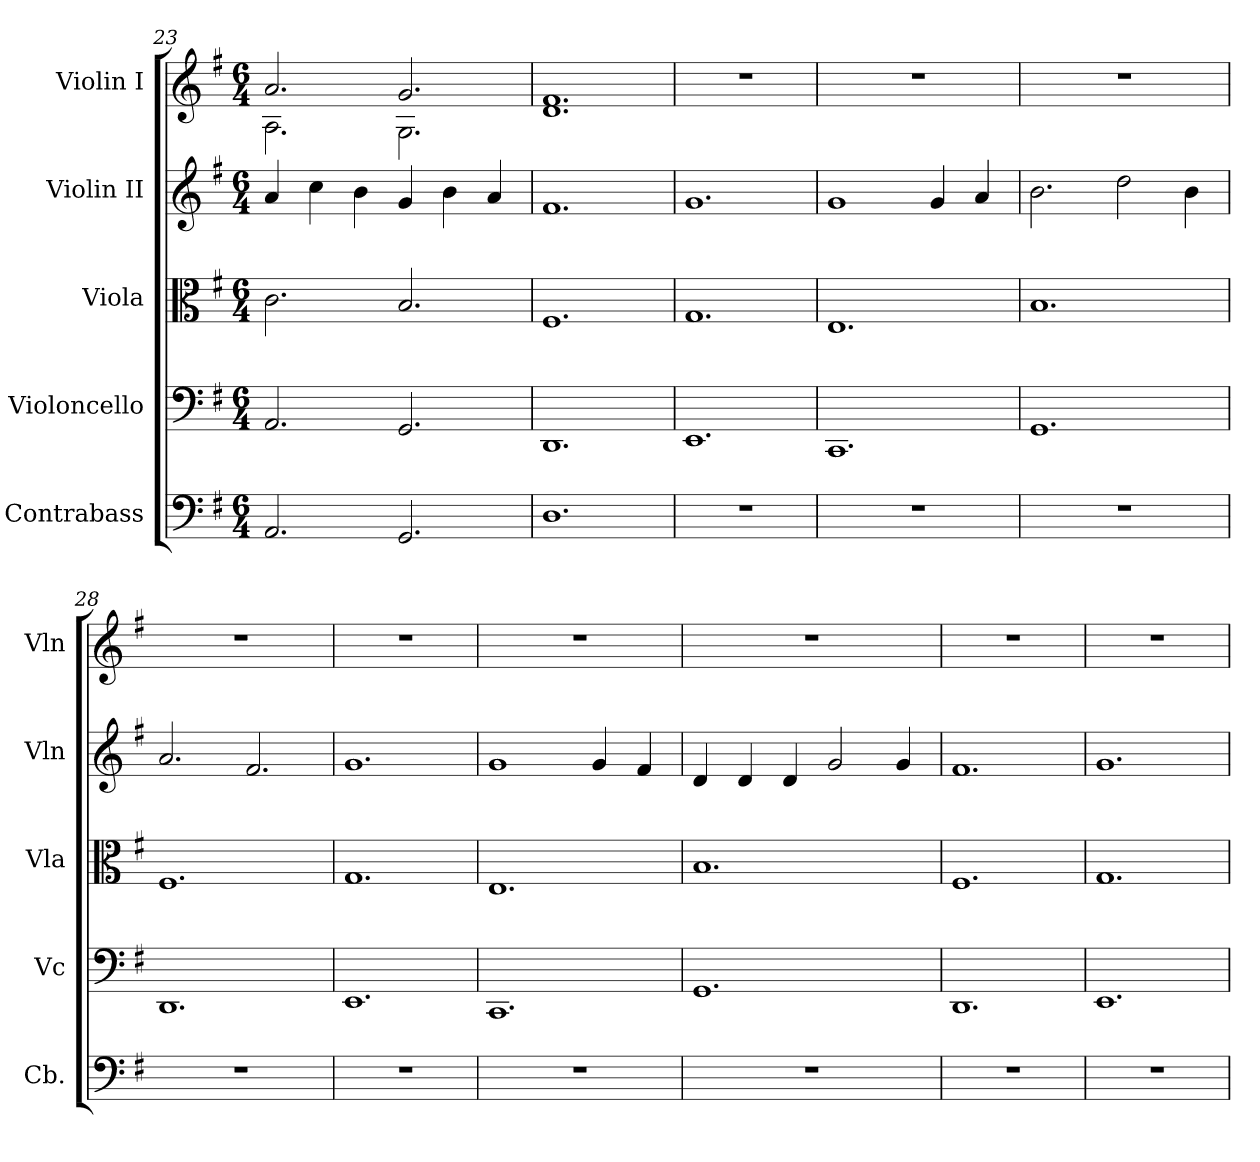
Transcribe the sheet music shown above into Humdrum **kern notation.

**kern	**kern	**kern	**kern	**kern
*part5	*part4	*part3	*part2	*part1
*staff5	*staff4	*staff3	*staff2	*staff1
*I"Contrabass	*I"Violoncello	*I"Viola	*I"Violin II	*I"Violin I
*I'Cb.	*I'Vc	*I'Vla	*I'Vln	*I'Vln
*clefF4	*clefF4	*clefC3	*clefG2	*clefG2
*ITrd7c12	*	*	*	*
*k[f#]	*k[f#]	*k[f#]	*k[f#]	*k[f#]
*M6/4	*M6/4	*M6/4	*M6/4	*M6/4
=23	=23	=23	=23	=23
*	*	*	*	*^
2.AAA/	2.AA/	2.c\	4a/	2.a/	2.A\
.	.	.	4cc\	.	.
.	.	.	4b\	.	.
2.GGG/	2.GG/	2.B/	4g/	2.g/	2.G\
.	.	.	4b\	.	.
.	.	.	4a/	.	.
=24	=24	=24	=24	=24	=24
1.DD	1.DD	1.F#	1.f#	1.d	1.f#
*	*	*	*	*v	*v
=25	=25	=25	=25	=25
1.r	1.EE	1.G	1.g	1.r
!!LO:LB:g=z
=26	=26	=26	=26	=26
1.r	1.CC	1.E	1g	1.r
.	.	.	4g/	.
.	.	.	4a/	.
=27	=27	=27	=27	=27
1.r	1.GG	1.B	2.b\	1.r
.	.	.	2dd\	.
.	.	.	4b\	.
=28	=28	=28	=28	=28
1.r	1.DD	1.F#	2.a/	1.r
.	.	.	2.f#/	.
=29	=29	=29	=29	=29
1.r	1.EE	1.G	1.g	1.r
=30	=30	=30	=30	=30
1.r	1.CC	1.E	1g	1.r
.	.	.	4g/	.
.	.	.	4f#/	.
=31	=31	=31	=31	=31
1.r	1.GG	1.B	4d/	1.r
.	.	.	4d/	.
.	.	.	4d/	.
.	.	.	2g/	.
.	.	.	4g/	.
=32	=32	=32	=32	=32
1.r	1.DD	1.F#	1.f#	1.r
=33	=33	=33	=33	=33
1.r	1.EE	1.G	1.g	1.r
=	=	=	=	=
*-	*-	*-	*-	*-
